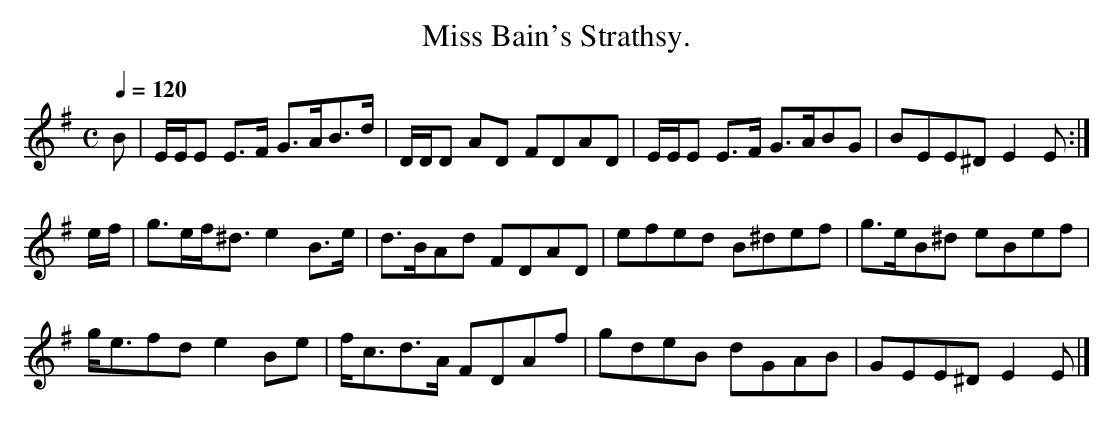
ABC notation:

X:1
T:Miss Bain's Strathsy.
M:C
L:1/8
Q:1/4=120
K:E Minor
B   |E/E/E E>F  G>AB>d|D/D/D AD  FDAD|E/E/E E>F G>ABG|BEE^D E2E:|
e/f/|g>ef<^d e2 B>e|d>BAd  FDAD|efed  B^def|g>eB^d eBef|
     g<efd   e2 Be |f<cd>A FDAf|gdeB  dGAB|GEE^D E2E|]
